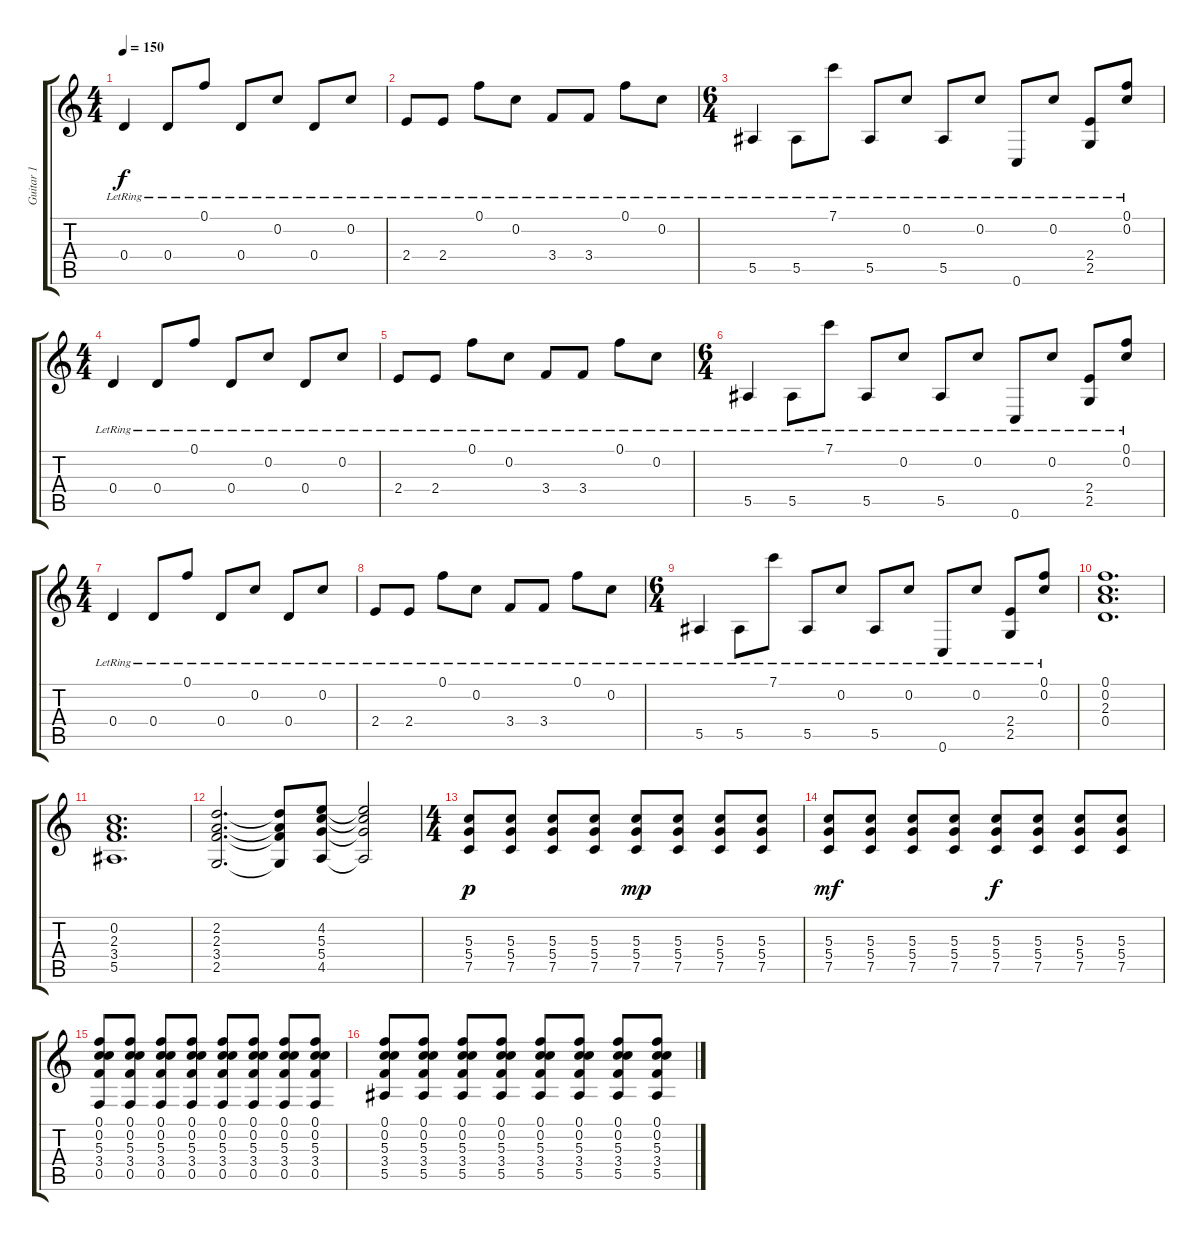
\track ("Guitar 1" "Guitar 1") {instrument overdrivenguitar}
\staff {score tabs}
\tuning (F4 C4 G3 D3 F2 C2) {hide}
\ts (4 4)
\tempo 150
\clef g2
\ks c
0.4{lr}.4{dy f} 0.4{lr}.8 0.1{lr}.8 0.4{lr}.8 0.2{lr}.8 0.4{lr}.8 0.2{lr}.8 |
2.4{lr}.8 2.4{lr}.8 0.1{lr}.8 0.2{lr}.8 3.4{lr}.8 3.4{lr}.8 0.1{lr}.8 0.2{lr}.8 |
\ts (6 4)
5.5{lr}.4 5.5{lr}.8 7.1{lr}.8 5.5{lr}.8 0.2{lr}.8 5.5{lr}.8 0.2{lr}.8 0.6{lr}.8 0.2{lr}.8 (2.4{lr} 2.5{lr}).8 (0.1{lr} 0.2{lr}).8 |
\ts (4 4)
0.4{lr}.4 0.4{lr}.8 0.1{lr}.8 0.4{lr}.8 0.2{lr}.8 0.4{lr}.8 0.2{lr}.8 |
2.4{lr}.8 2.4{lr}.8 0.1{lr}.8 0.2{lr}.8 3.4{lr}.8 3.4{lr}.8 0.1{lr}.8 0.2{lr}.8 |
\ts (6 4)
5.5{lr}.4 5.5{lr}.8 7.1{lr}.8 5.5{lr}.8 0.2{lr}.8 5.5{lr}.8 0.2{lr}.8 0.6{lr}.8 0.2{lr}.8 (2.4{lr} 2.5{lr}).8 (0.1{lr} 0.2{lr}).8 |
\ts (4 4)
0.4{lr}.4 0.4{lr}.8 0.1{lr}.8 0.4{lr}.8 0.2{lr}.8 0.4{lr}.8 0.2{lr}.8 |
2.4{lr}.8 2.4{lr}.8 0.1{lr}.8 0.2{lr}.8 3.4{lr}.8 3.4{lr}.8 0.1{lr}.8 0.2{lr}.8 |
\ts (6 4)
5.5{lr}.4 5.5{lr}.8 7.1{lr}.8 5.5{lr}.8 0.2{lr}.8 5.5{lr}.8 0.2{lr}.8 0.6{lr}.8 0.2{lr}.8 (2.4{lr} 2.5{lr}).8 (0.1{lr} 0.2{lr}).8 |
(0.1 0.2 2.3 0.4).1{d instrument electricguitarclean} |
(0.2 2.3 3.4 5.5).1{d} |
(2.2 2.3 3.4 2.5).2{d} (2.2{t} 2.3{t} 3.4{t} 2.5{t}).8 (4.2 5.3 5.4 4.5).8 (4.2{t} 5.3{t} 5.4{t} 4.5{t}).2 |
\ts (4 4)
(5.3 5.4 7.5).8{dy p} (5.3 5.4 7.5).8 (5.3 5.4 7.5).8 (5.3 5.4 7.5).8 (5.3 5.4 7.5).8{dy mp} (5.3 5.4 7.5).8 (5.3 5.4 7.5).8 (5.3 5.4 7.5).8 |
(5.3 5.4 7.5).8{dy mf} (5.3 5.4 7.5).8 (5.3 5.4 7.5).8 (5.3 5.4 7.5).8 (5.3 5.4 7.5).8{dy f} (5.3 5.4 7.5).8 (5.3 5.4 7.5).8 (5.3 5.4 7.5).8 |
(0.1 0.2 5.3 3.4 0.5).8 (0.1 0.2 5.3 3.4 0.5).8 (0.1 0.2 5.3 3.4 0.5).8 (0.1 0.2 5.3 3.4 0.5).8 (0.1 0.2 5.3 3.4 0.5).8 (0.1 0.2 5.3 3.4 0.5).8 (0.1 0.2 5.3 3.4 0.5).8 (0.1 0.2 5.3 3.4 0.5).8 |
(0.1 0.2 5.3 3.4 5.5).8 (0.1 0.2 5.3 3.4 5.5).8 (0.1 0.2 5.3 3.4 5.5).8 (0.1 0.2 5.3 3.4 5.5).8 (0.1 0.2 5.3 3.4 5.5).8 (0.1 0.2 5.3 3.4 5.5).8 (0.1 0.2 5.3 3.4 5.5).8 (0.1 0.2 5.3 3.4 5.5).8
